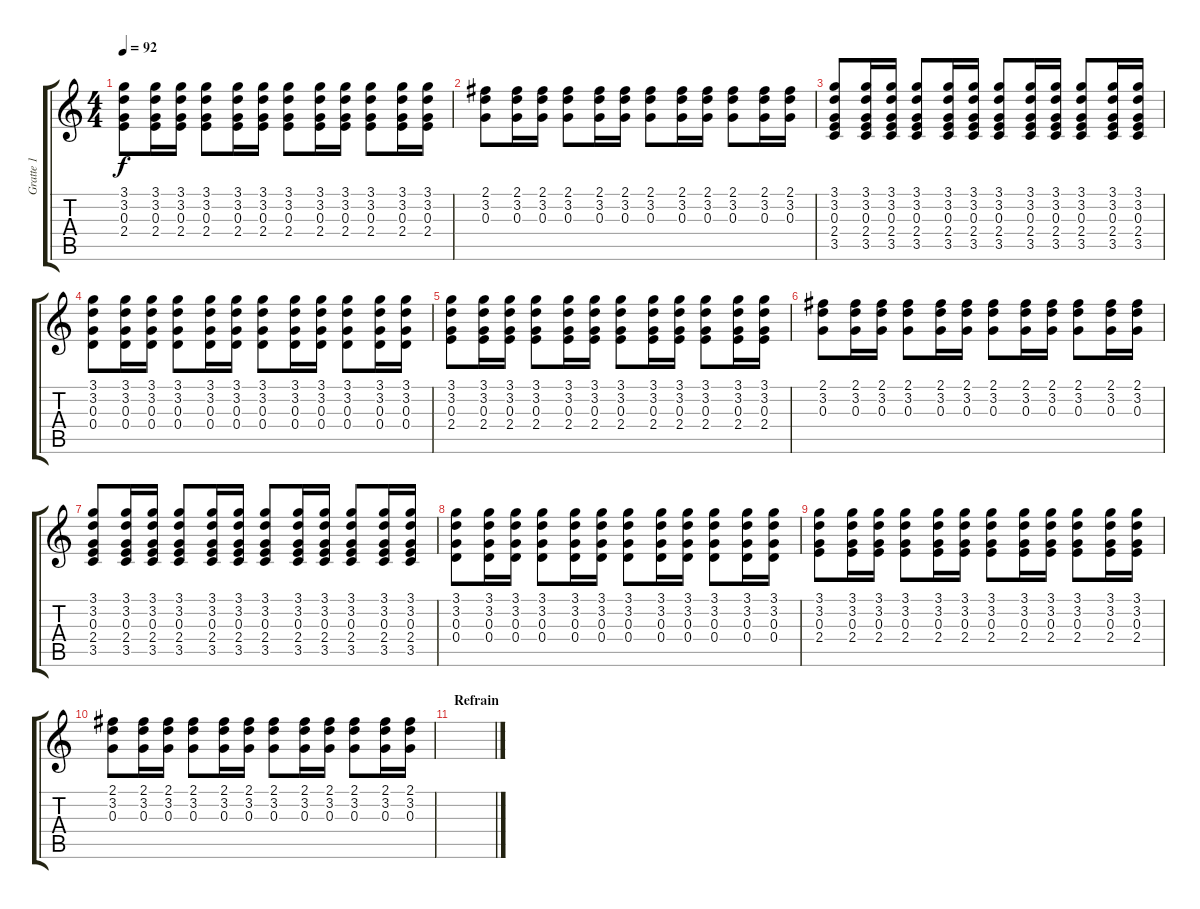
\track ("Gratte 1 " "Gratte 1 ") {instrument acousticguitarnylon}
\staff {score tabs}
\tuning (E4 B3 G3 D3 A2 E2) {hide}
\ts (4 4)
\tempo 92
\clef g2
\ks c
(3.1 3.2 0.3 2.4).8{dy f} (3.1 3.2 0.3 2.4).16 (3.1 3.2 0.3 2.4).16 (3.1 3.2 0.3 2.4).8 (3.1 3.2 0.3 2.4).16 (3.1 3.2 0.3 2.4).16 (3.1 3.2 0.3 2.4).8 (3.1 3.2 0.3 2.4).16 (3.1 3.2 0.3 2.4).16 (3.1 3.2 0.3 2.4).8 (3.1 3.2 0.3 2.4).16 (3.1 3.2 0.3 2.4).16 |
(2.1 3.2 0.3).8 (2.1 3.2 0.3).16 (2.1 3.2 0.3).16 (2.1 3.2 0.3).8 (2.1 3.2 0.3).16 (2.1 3.2 0.3).16 (2.1 3.2 0.3).8 (2.1 3.2 0.3).16 (2.1 3.2 0.3).16 (2.1 3.2 0.3).8 (2.1 3.2 0.3).16 (2.1 3.2 0.3).16 |
(3.1 3.2 0.3 2.4 3.5).8 (3.1 3.2 0.3 2.4 3.5).16 (3.1 3.2 0.3 2.4 3.5).16 (3.1 3.2 0.3 2.4 3.5).8 (3.1 3.2 0.3 2.4 3.5).16 (3.1 3.2 0.3 2.4 3.5).16 (3.1 3.2 0.3 2.4 3.5).8 (3.1 3.2 0.3 2.4 3.5).16 (3.1 3.2 0.3 2.4 3.5).16 (3.1 3.2 0.3 2.4 3.5).8 (3.1 3.2 0.3 2.4 3.5).16 (3.1 3.2 0.3 2.4 3.5).16 |
(3.1 3.2 0.3 0.4).8 (3.1 3.2 0.3 0.4).16 (3.1 3.2 0.3 0.4).16 (3.1 3.2 0.3 0.4).8 (3.1 3.2 0.3 0.4).16 (3.1 3.2 0.3 0.4).16 (3.1 3.2 0.3 0.4).8 (3.1 3.2 0.3 0.4).16 (3.1 3.2 0.3 0.4).16 (3.1 3.2 0.3 0.4).8 (3.1 3.2 0.3 0.4).16 (3.1 3.2 0.3 0.4).16 |
(3.1 3.2 0.3 2.4).8 (3.1 3.2 0.3 2.4).16 (3.1 3.2 0.3 2.4).16 (3.1 3.2 0.3 2.4).8 (3.1 3.2 0.3 2.4).16 (3.1 3.2 0.3 2.4).16 (3.1 3.2 0.3 2.4).8 (3.1 3.2 0.3 2.4).16 (3.1 3.2 0.3 2.4).16 (3.1 3.2 0.3 2.4).8 (3.1 3.2 0.3 2.4).16 (3.1 3.2 0.3 2.4).16 |
(2.1 3.2 0.3).8 (2.1 3.2 0.3).16 (2.1 3.2 0.3).16 (2.1 3.2 0.3).8 (2.1 3.2 0.3).16 (2.1 3.2 0.3).16 (2.1 3.2 0.3).8 (2.1 3.2 0.3).16 (2.1 3.2 0.3).16 (2.1 3.2 0.3).8 (2.1 3.2 0.3).16 (2.1 3.2 0.3).16 |
(3.1 3.2 0.3 2.4 3.5).8 (3.1 3.2 0.3 2.4 3.5).16 (3.1 3.2 0.3 2.4 3.5).16 (3.1 3.2 0.3 2.4 3.5).8 (3.1 3.2 0.3 2.4 3.5).16 (3.1 3.2 0.3 2.4 3.5).16 (3.1 3.2 0.3 2.4 3.5).8 (3.1 3.2 0.3 2.4 3.5).16 (3.1 3.2 0.3 2.4 3.5).16 (3.1 3.2 0.3 2.4 3.5).8 (3.1 3.2 0.3 2.4 3.5).16 (3.1 3.2 0.3 2.4 3.5).16 |
(3.1 3.2 0.3 0.4).8 (3.1 3.2 0.3 0.4).16 (3.1 3.2 0.3 0.4).16 (3.1 3.2 0.3 0.4).8 (3.1 3.2 0.3 0.4).16 (3.1 3.2 0.3 0.4).16 (3.1 3.2 0.3 0.4).8 (3.1 3.2 0.3 0.4).16 (3.1 3.2 0.3 0.4).16 (3.1 3.2 0.3 0.4).8 (3.1 3.2 0.3 0.4).16 (3.1 3.2 0.3 0.4).16 |
(3.1 3.2 0.3 2.4).8 (3.1 3.2 0.3 2.4).16 (3.1 3.2 0.3 2.4).16 (3.1 3.2 0.3 2.4).8 (3.1 3.2 0.3 2.4).16 (3.1 3.2 0.3 2.4).16 (3.1 3.2 0.3 2.4).8 (3.1 3.2 0.3 2.4).16 (3.1 3.2 0.3 2.4).16 (3.1 3.2 0.3 2.4).8 (3.1 3.2 0.3 2.4).16 (3.1 3.2 0.3 2.4).16 |
(2.1 3.2 0.3).8 (2.1 3.2 0.3).16 (2.1 3.2 0.3).16 (2.1 3.2 0.3).8 (2.1 3.2 0.3).16 (2.1 3.2 0.3).16 (2.1 3.2 0.3).8 (2.1 3.2 0.3).16 (2.1 3.2 0.3).16 (2.1 3.2 0.3).8 (2.1 3.2 0.3).16 (2.1 3.2 0.3).16 |
\section ("" "Refrain")
